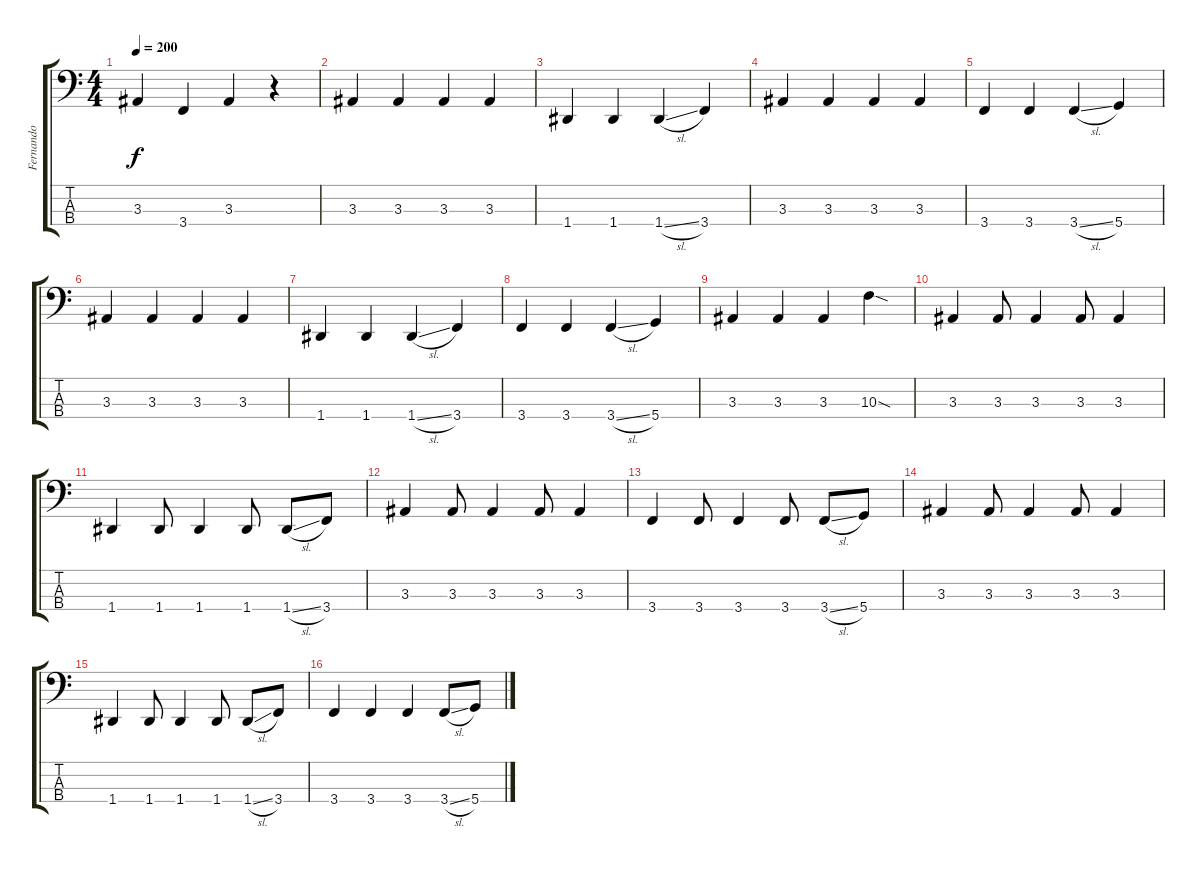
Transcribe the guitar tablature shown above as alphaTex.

\track ("Fernando" "Fernando") {instrument electricbassfinger}
\staff {score tabs}
\tuning (F2 C2 G1 D1) {hide}
\ts (4 4)
\tempo 200
\clef f4
\ks c
3.3.4{dy f} 3.4.4 3.3.4 r.4 |
3.3.4 3.3.4 3.3.4 3.3.4 |
1.4.4 1.4.4 1.4{sl}.4 3.4.4 |
3.3.4 3.3.4 3.3.4 3.3.4 |
3.4.4 3.4.4 3.4{sl}.4 5.4.4 |
3.3.4 3.3.4 3.3.4 3.3.4 |
1.4.4 1.4.4 1.4{sl}.4 3.4.4 |
3.4.4 3.4.4 3.4{sl}.4 5.4.4 |
3.3.4 3.3.4 3.3.4 10.3{sod}.4 |
3.3.4 3.3.8 3.3.4 3.3.8 3.3.4 |
1.4.4 1.4.8 1.4.4 1.4.8 1.4{sl}.8 3.4.8 |
3.3.4 3.3.8 3.3.4 3.3.8 3.3.4 |
3.4.4 3.4.8 3.4.4 3.4.8 3.4{sl}.8 5.4.8 |
3.3.4 3.3.8 3.3.4 3.3.8 3.3.4 |
1.4.4 1.4.8 1.4.4 1.4.8 1.4{sl}.8 3.4.8 |
3.4.4 3.4.4 3.4.4 3.4{sl}.8 5.4.8
